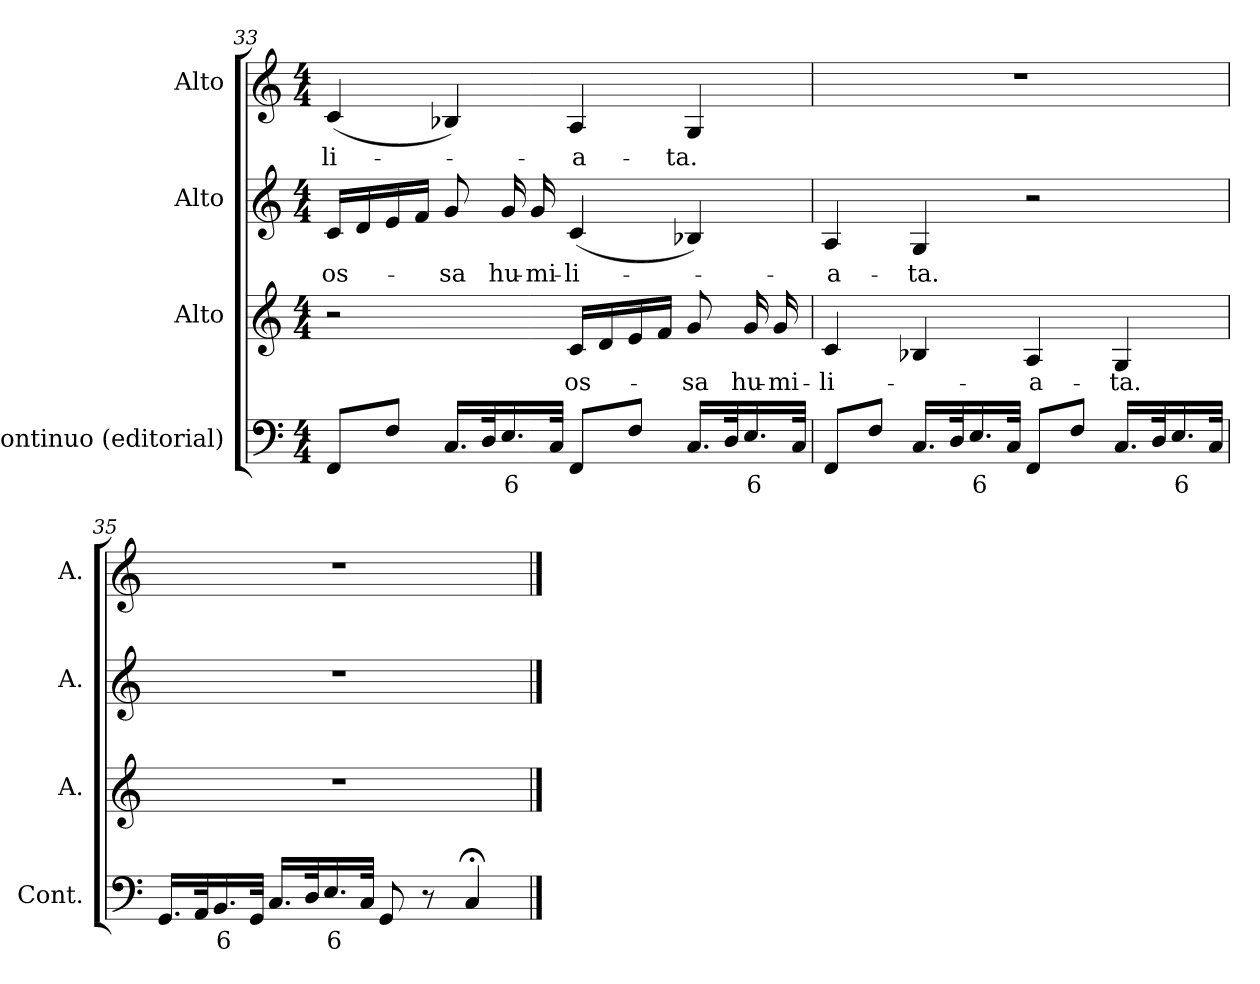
**kern	**text	**kern	**text	**kern	**text	**kern	**text
*part4	*part4	*part3	*part3	*part2	*part2	*part1	*part1
*staff4	*staff4	*staff3	*staff3	*staff2	*staff2	*staff1	*staff1
*I"Continuo (editorial)	*	*I"Alto	*	*I"Alto	*	*I"Alto	*
*I'Cont.	*	*I'A.	*	*I'A.	*	*I'A.	*
*clefF4	*	*clefG2	*	*clefG2	*	*clefG2	*
*k[]	*	*k[]	*	*k[]	*	*k[]	*
*C:	*	*C:	*	*C:	*	*C:	*
*M4/4	*	*M4/4	*	*M4/4	*	*M4/4	*
=33	=33	=33	=33	=33	=33	=33	=33
!	!	!	!	!	!LO:LY:b:color=#000000	!	!
!	!	!	!	!	!	!	!LO:LY:b:color=#000000
8FFi/L	.	2r	.	16ci/LL	os-	(4ci/	-li-
.	.	.	.	16di/	.	.	.
8Fi/J	.	.	.	16ei/	.	.	.
.	.	.	.	16fi/JJ	.	.	.
!	!	!	!	!	!LO:LY:b:color=#000000	!	!
16.Ci/LL	.	.	.	8gi/	-sa	4B-Xi/)	.
32Di/k	.	.	.	.	.	.	.
!	!LO:LY:b:color=#000000	!	!	!	!	!	!
!	!	!	!	!	!LO:LY:b:color=#000000	!	!
16.Ei/	6	.	.	16gi/	hu-	.	.
!	!	!	!	!	!LO:LY:b:color=#000000	!	!
.	.	.	.	16gi/	-mi-	.	.
32Ci/JJk	.	.	.	.	.	.	.
!	!	!	!LO:LY:b:color=#000000	!	!	!	!
!	!	!	!	!	!LO:LY:b:color=#000000	!	!
!	!	!	!	!	!	!	!LO:LY:b:color=#000000
8FFi/L	.	16ci/LL	os-	(4ci/	-li-	4Ai/	-a-
.	.	16di/	.	.	.	.	.
8Fi/J	.	16ei/	.	.	.	.	.
.	.	16fi/JJ	.	.	.	.	.
!	!	!	!LO:LY:b:color=#000000	!	!	!	!
!	!	!	!	!	!	!	!LO:LY:b:color=#000000
16.Ci/LL	.	8gi/	-sa	4B-Xi/)	.	4Gi/	-ta.
32Di/k	.	.	.	.	.	.	.
!	!LO:LY:b:color=#000000	!	!	!	!	!	!
!	!	!	!LO:LY:b:color=#000000	!	!	!	!
16.Ei/	6	16gi/	hu-	.	.	.	.
!	!	!	!LO:LY:b:color=#000000	!	!	!	!
.	.	16gi/	-mi-	.	.	.	.
32Ci/JJk	.	.	.	.	.	.	.
=34	=34	=34	=34	=34	=34	=34	=34
!	!	!	!LO:LY:b:color=#000000	!	!	!	!
!	!	!	!	!	!LO:LY:b:color=#000000	!	!
8FFi/L	.	4ci/	-li-	4Ai/	-a-	1r	.
8Fi/J	.	.	.	.	.	.	.
!	!	!	!	!	!LO:LY:b:color=#000000	!	!
16.Ci/LL	.	4B-Xi/	.	4Gi/	-ta.	.	.
32Di/k	.	.	.	.	.	.	.
!	!LO:LY:b:color=#000000	!	!	!	!	!	!
16.Ei/	6	.	.	.	.	.	.
32Ci/JJk	.	.	.	.	.	.	.
!	!	!	!LO:LY:b:color=#000000	!	!	!	!
8FFi/L	.	4Ai/	-a-	2r	.	.	.
8Fi/J	.	.	.	.	.	.	.
!	!	!	!LO:LY:b:color=#000000	!	!	!	!
16.Ci/LL	.	4Gi/	-ta.	.	.	.	.
32Di/k	.	.	.	.	.	.	.
!	!LO:LY:b:color=#000000	!	!	!	!	!	!
16.Ei/	6	.	.	.	.	.	.
32Ci/JJk	.	.	.	.	.	.	.
=35	=35	=35	=35	=35	=35	=35	=35
16.GGi/LL	.	1r	.	1r	.	1r	.
32AAi/k	.	.	.	.	.	.	.
!	!LO:LY:b:color=#000000	!	!	!	!	!	!
16.BBi/	6	.	.	.	.	.	.
32GGi/JJk	.	.	.	.	.	.	.
16.Ci/LL	.	.	.	.	.	.	.
32Di/k	.	.	.	.	.	.	.
!	!LO:LY:b:color=#000000	!	!	!	!	!	!
16.Ei/	6	.	.	.	.	.	.
32Ci/JJk	.	.	.	.	.	.	.
8GGi/	.	.	.	.	.	.	.
8r	.	.	.	.	.	.	.
4C;i/	.	.	.	.	.	.	.
==	==	==	==	==	==	==	==
*-	*-	*-	*-	*-	*-	*-	*-
